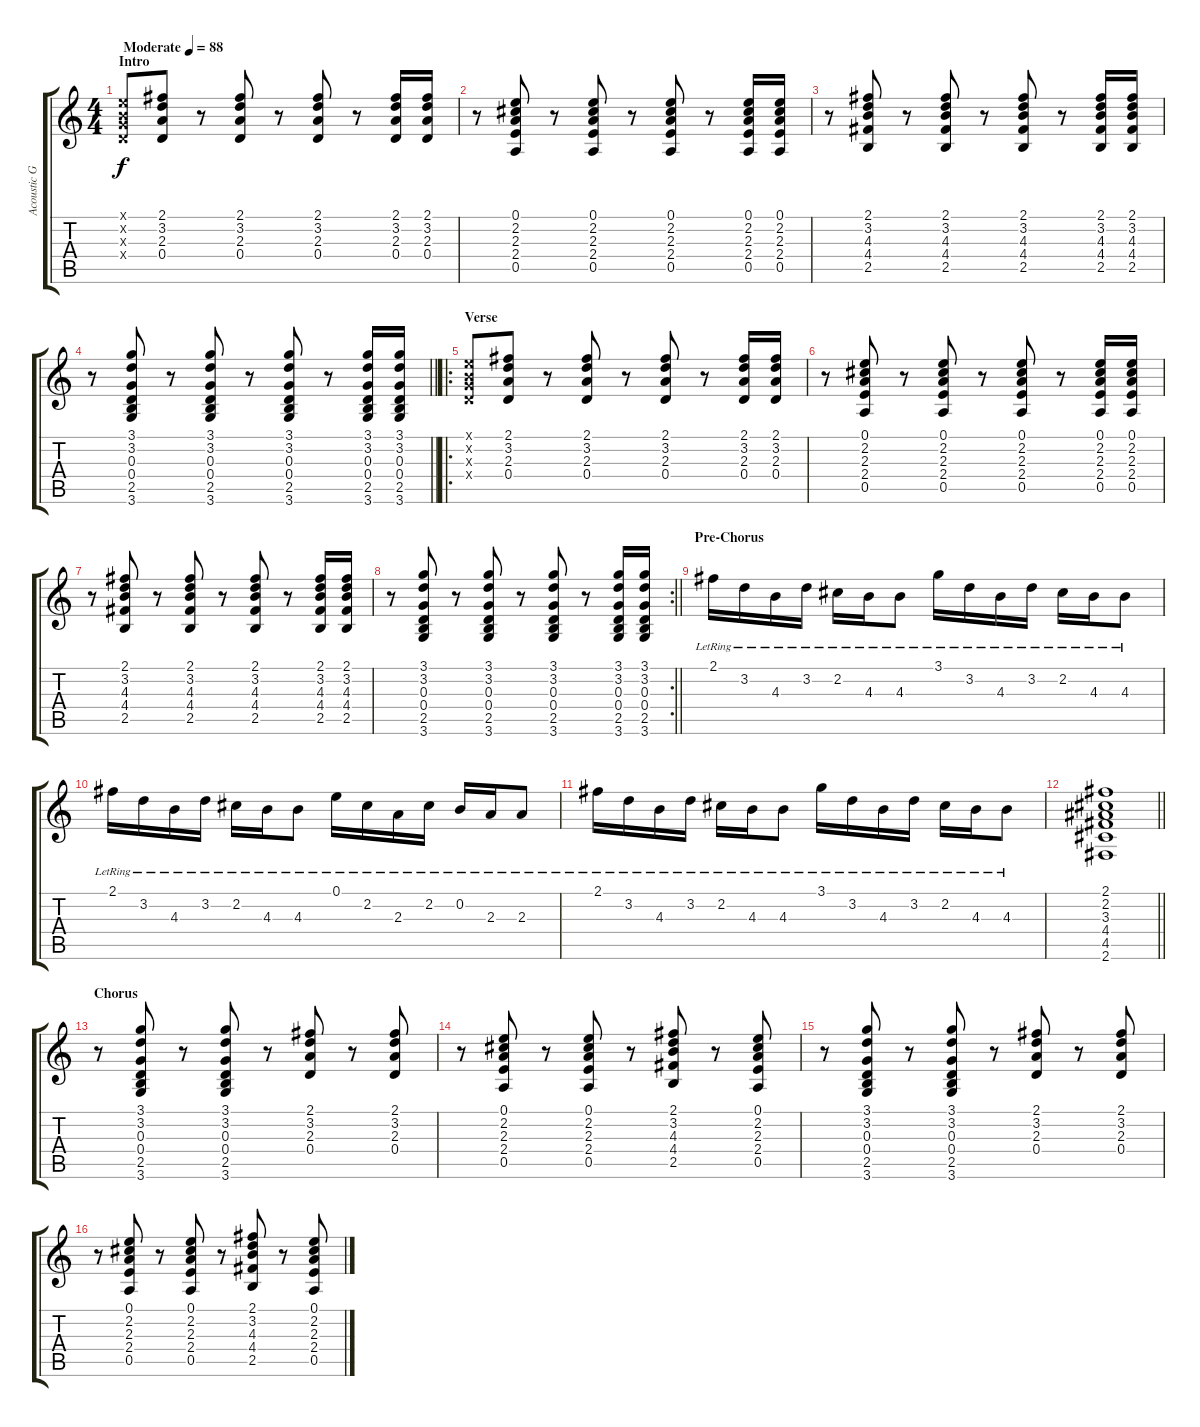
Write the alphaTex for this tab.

\track ("Acoustic Guitar 1" "Acoustic G") {instrument acousticguitarsteel}
\staff {score tabs}
\tuning (E4 B3 G3 D3 A2 E2) {hide}
\ts (4 4)
\section ("" "Intro")
\tempo (88 "Moderate")
\clef g2
\ks c
(0.1{x} 0.2{x} 0.3{x} 0.4{x}).8{lyrics (0 "") lyrics (1 "") lyrics (2 "") lyrics (3 "") lyrics (4 "") dy f instrument acousticguitarsteel} (2.1 3.2 2.3 0.4).8 r.8 (2.1 3.2 2.3 0.4).8 r.8 (2.1 3.2 2.3 0.4).8 r.8 (2.1 3.2 2.3 0.4).16 (2.1 3.2 2.3 0.4).16 |
r.8 (0.1 2.2 2.3 2.4 0.5).8 r.8 (0.1 2.2 2.3 2.4 0.5).8 r.8 (0.1 2.2 2.3 2.4 0.5).8 r.8 (0.1 2.2 2.3 2.4 0.5).16 (0.1 2.2 2.3 2.4 0.5).16 |
r.8 (2.1 3.2 4.3 4.4 2.5).8 r.8 (2.1 3.2 4.3 4.4 2.5).8 r.8 (2.1 3.2 4.3 4.4 2.5).8 r.8 (2.1 3.2 4.3 4.4 2.5).16 (2.1 3.2 4.3 4.4 2.5).16 |
\barLineRight lightlight
r.8 (3.1 3.2 0.3 0.4 2.5 3.6).8 r.8 (3.1 3.2 0.3 0.4 2.5 3.6).8 r.8 (3.1 3.2 0.3 0.4 2.5 3.6).8 r.8 (3.1 3.2 0.3 0.4 2.5 3.6).16 (3.1 3.2 0.3 0.4 2.5 3.6).16 |
\ro
\section ("" "Verse")
(0.1{x} 0.2{x} 0.3{x} 0.4{x}).8 (2.1 3.2 2.3 0.4).8 r.8 (2.1 3.2 2.3 0.4).8 r.8 (2.1 3.2 2.3 0.4).8 r.8 (2.1 3.2 2.3 0.4).16 (2.1 3.2 2.3 0.4).16 |
r.8 (0.1 2.2 2.3 2.4 0.5).8 r.8 (0.1 2.2 2.3 2.4 0.5).8 r.8 (0.1 2.2 2.3 2.4 0.5).8 r.8 (0.1 2.2 2.3 2.4 0.5).16 (0.1 2.2 2.3 2.4 0.5).16 |
r.8 (2.1 3.2 4.3 4.4 2.5).8 r.8 (2.1 3.2 4.3 4.4 2.5).8 r.8 (2.1 3.2 4.3 4.4 2.5).8 r.8 (2.1 3.2 4.3 4.4 2.5).16 (2.1 3.2 4.3 4.4 2.5).16 |
\rc 2
\barLineRight lightlight
r.8 (3.1 3.2 0.3 0.4 2.5 3.6).8 r.8 (3.1 3.2 0.3 0.4 2.5 3.6).8 r.8 (3.1 3.2 0.3 0.4 2.5 3.6).8 r.8 (3.1 3.2 0.3 0.4 2.5 3.6).16 (3.1 3.2 0.3 0.4 2.5 3.6).16 |
\section ("" "Pre-Chorus")
2.1{lr}.16 3.2{lr}.16 4.3{lr}.16 3.2{lr}.16 2.2{lr}.16 4.3{lr}.16 4.3{lr}.8 3.1{lr}.16 3.2{lr}.16 4.3{lr}.16 3.2{lr}.16 2.2{lr}.16 4.3{lr}.16 4.3{lr}.8 |
2.1{lr}.16 3.2{lr}.16 4.3{lr}.16 3.2{lr}.16 2.2{lr}.16 4.3{lr}.16 4.3{lr}.8 0.1{lr}.16 2.2{lr}.16 2.3{lr}.16 2.2{lr}.16 0.2{lr}.16 2.3{lr}.16 2.3{lr}.8 |
2.1{lr}.16 3.2{lr}.16 4.3{lr}.16 3.2{lr}.16 2.2{lr}.16 4.3{lr}.16 4.3{lr}.8 3.1{lr}.16 3.2{lr}.16 4.3{lr}.16 3.2{lr}.16 2.2{lr}.16 4.3{lr}.16 4.3{lr}.8 |
\barLineRight lightlight
(2.1 2.2 3.3 4.4 4.5 2.6).1 |
\section ("" "Chorus")
r.8 (3.1 3.2 0.3 0.4 2.5 3.6).8 r.8 (3.1 3.2 0.3 0.4 2.5 3.6).8 r.8 (2.1 3.2 2.3 0.4).8 r.8 (2.1 3.2 2.3 0.4).8 |
r.8 (0.1 2.2 2.3 2.4 0.5).8 r.8 (0.1 2.2 2.3 2.4 0.5).8 r.8 (2.1 3.2 4.3 4.4 2.5).8 r.8 (0.1 2.2 2.3 2.4 0.5).8 |
r.8 (3.1 3.2 0.3 0.4 2.5 3.6).8 r.8 (3.1 3.2 0.3 0.4 2.5 3.6).8 r.8 (2.1 3.2 2.3 0.4).8 r.8 (2.1 3.2 2.3 0.4).8 |
r.8 (0.1 2.2 2.3 2.4 0.5).8 r.8 (0.1 2.2 2.3 2.4 0.5).8 r.8 (2.1 3.2 4.3 4.4 2.5).8 r.8 (0.1 2.2 2.3 2.4 0.5).8
